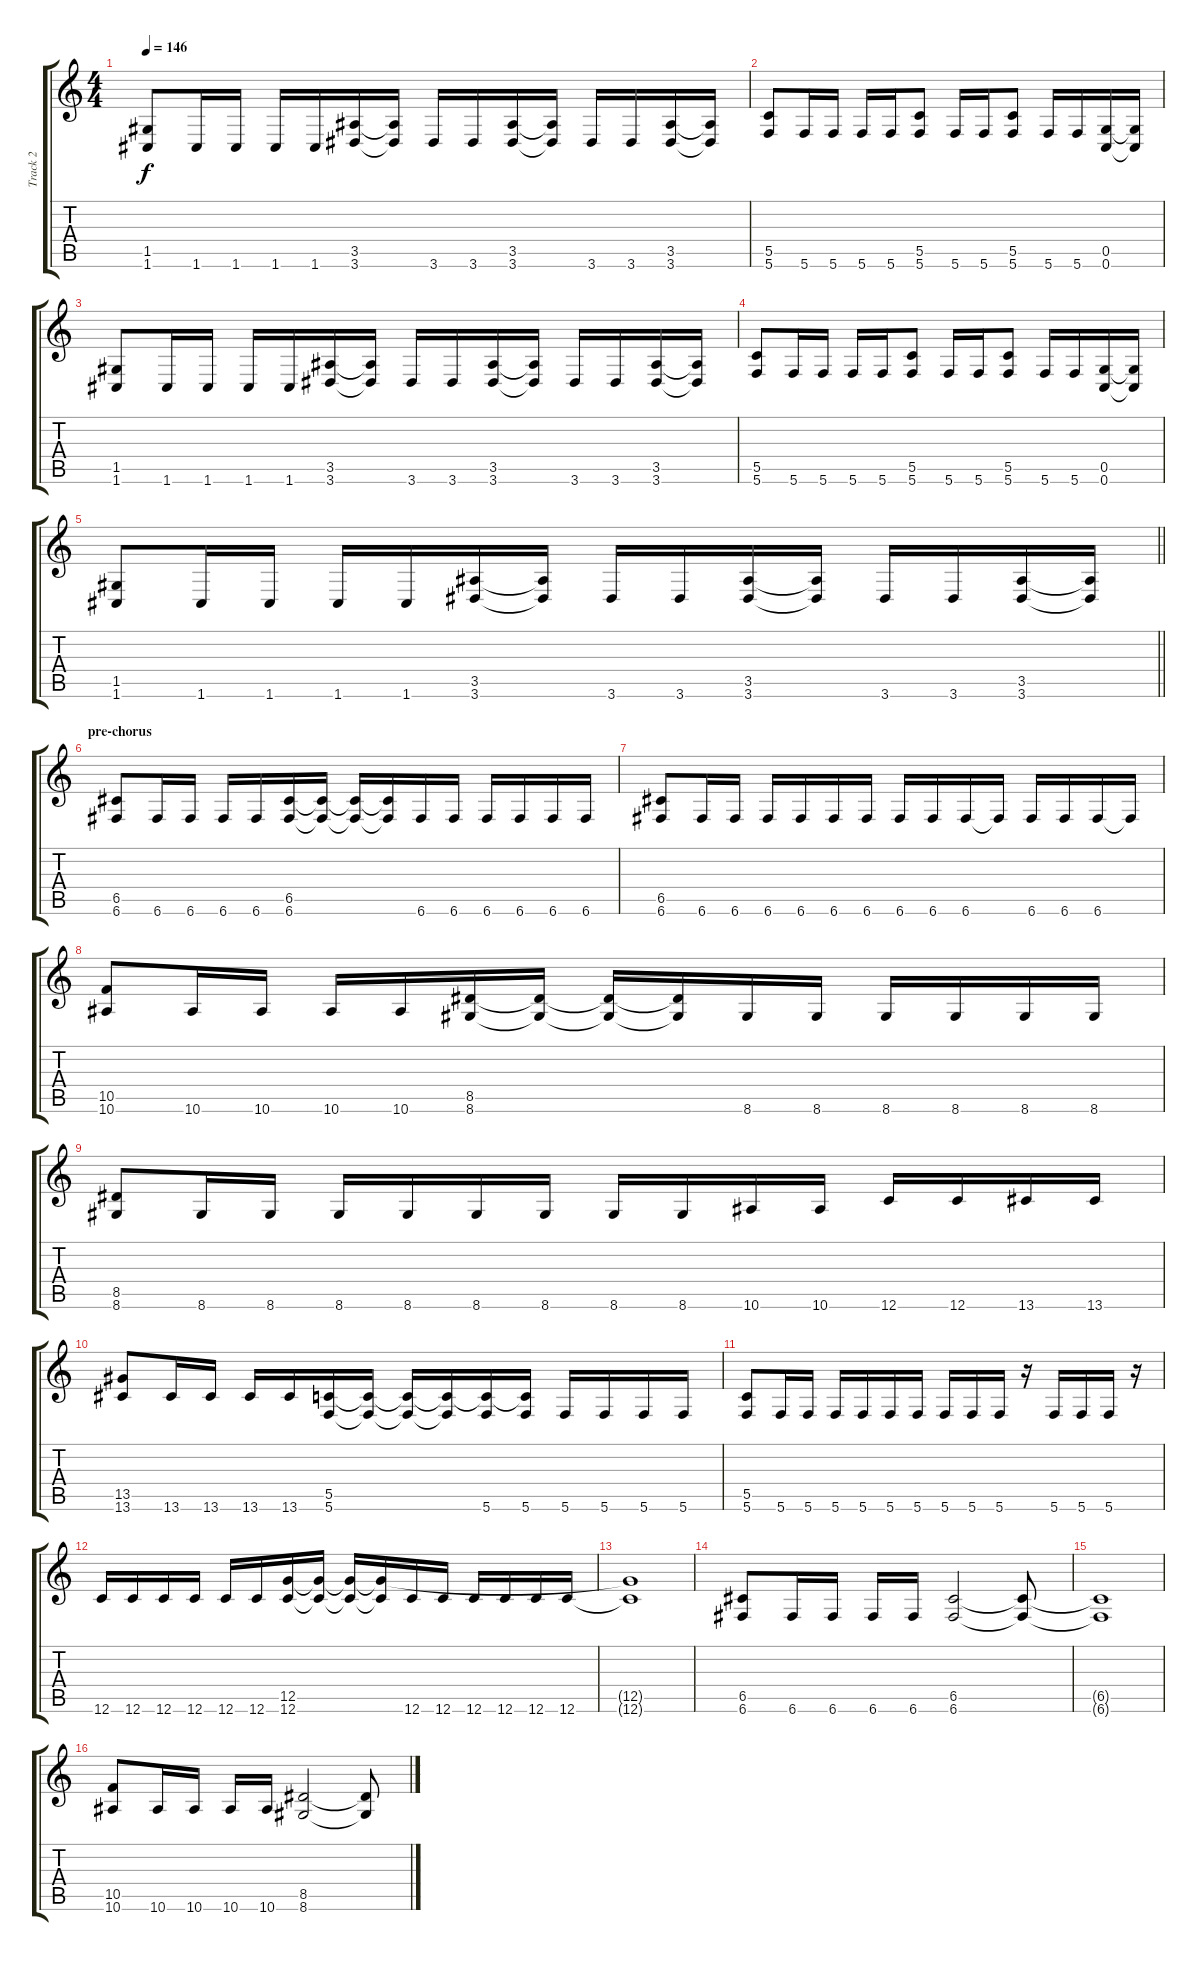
\track ("Track 2" "Track 2") {instrument distortionguitar bank 255}
\staff {score tabs}
\tuning (D4 A3 F3 C3 G2 C2) {hide}
\ts (4 4)
\tempo 146
\clef g2
\ks c
(1.5 1.6).8{dy f} 1.6.16 1.6.16 1.6.16 1.6.16 (3.5 3.6).16 (3.5{t} 3.6{t}).16 3.6.16 3.6.16 (3.5 3.6).16 (3.5{t} 3.6{t}).16 3.6.16 3.6.16 (3.5 3.6).16 (3.5{t} 3.6{t}).16 |
(5.5 5.6).8 5.6.16 5.6.16 5.6.16 5.6.16 (5.5 5.6).8 5.6.16 5.6.16 (5.5 5.6).8 5.6.16 5.6.16 (0.5 0.6).16 (0.5{t} 0.6{t}).16 |
(1.5 1.6).8 1.6.16 1.6.16 1.6.16 1.6.16 (3.5 3.6).16 (3.5{t} 3.6{t}).16 3.6.16 3.6.16 (3.5 3.6).16 (3.5{t} 3.6{t}).16 3.6.16 3.6.16 (3.5 3.6).16 (3.5{t} 3.6{t}).16 |
(5.5 5.6).8 5.6.16 5.6.16 5.6.16 5.6.16 (5.5 5.6).8 5.6.16 5.6.16 (5.5 5.6).8 5.6.16 5.6.16 (0.5 0.6).16 (0.5{t} 0.6{t}).16 |
\barLineRight lightlight
(1.5 1.6).8 1.6.16 1.6.16 1.6.16 1.6.16 (3.5 3.6).16 (3.5{t} 3.6{t}).16 3.6.16 3.6.16 (3.5 3.6).16 (3.5{t} 3.6{t}).16 3.6.16 3.6.16 (3.5 3.6).16 (3.5{t} 3.6{t}).16 |
\section ("" "pre-chorus")
(6.5 6.6).8 6.6.16 6.6.16 6.6.16 6.6.16 (6.5 6.6).16 (6.5{t} 6.6{t}).16 (6.5{t} 6.6{t}).16 (6.5{t} 6.6{t}).16 6.6.16 6.6.16 6.6.16 6.6.16 6.6.16 6.6.16 |
(6.5 6.6).8 6.6.16 6.6.16 6.6.16 6.6.16 6.6.16 6.6.16 6.6.16 6.6.16 6.6.16 6.6{t}.16 6.6.16 6.6.16 6.6.16 6.6{t}.16 |
(10.5 10.6).8 10.6.16 10.6.16 10.6.16 10.6.16 (8.5 8.6).16 (8.5{t} 8.6{t}).16 (8.5{t} 8.6{t}).16 (8.5{t} 8.6{t}).16 8.6.16 8.6.16 8.6.16 8.6.16 8.6.16 8.6.16 |
(8.5 8.6).8 8.6.16 8.6.16 8.6.16 8.6.16 8.6.16 8.6.16 8.6.16 8.6.16 10.6.16 10.6.16 12.6.16 12.6.16 13.6.16 13.6.16 |
(13.5 13.6).8 13.6.16 13.6.16 13.6.16 13.6.16 (5.5 5.6).16 (5.5{t} 5.6{t}).16 (5.5{t} 5.6{t}).16 (5.5{t} 5.6{t}).16 (5.5{t} 5.6).16 (5.5{t} 5.6).16 5.6.16 5.6.16 5.6.16 5.6.16 |
(5.5 5.6).8 5.6.16 5.6.16 5.6.16 5.6.16 5.6.16 5.6.16 5.6.16 5.6.16 5.6.16 r.16 5.6.16 5.6.16 5.6.16 r.16 |
12.6.16 12.6.16 12.6.16 12.6.16 12.6.16 12.6.16 (12.5 12.6).16 (12.5{t} 12.6{t}).16 (12.5{t} 12.6{t}).16 (12.5{t} 12.6{t}).16 12.6.16 12.6.16 12.6.16 12.6.16 12.6.16 12.6.16 |
(12.5{t} 12.6{t}).1 |
(6.5 6.6).8 6.6.16 6.6.16 6.6.16 6.6.16 (6.5 6.6).2 (6.5{t} 6.6{t}).8 |
(6.5{t} 6.6{t}).1 |
(10.5 10.6).8 10.6.16 10.6.16 10.6.16 10.6.16 (8.5 8.6).2 (8.5{t} 8.6{t}).8
